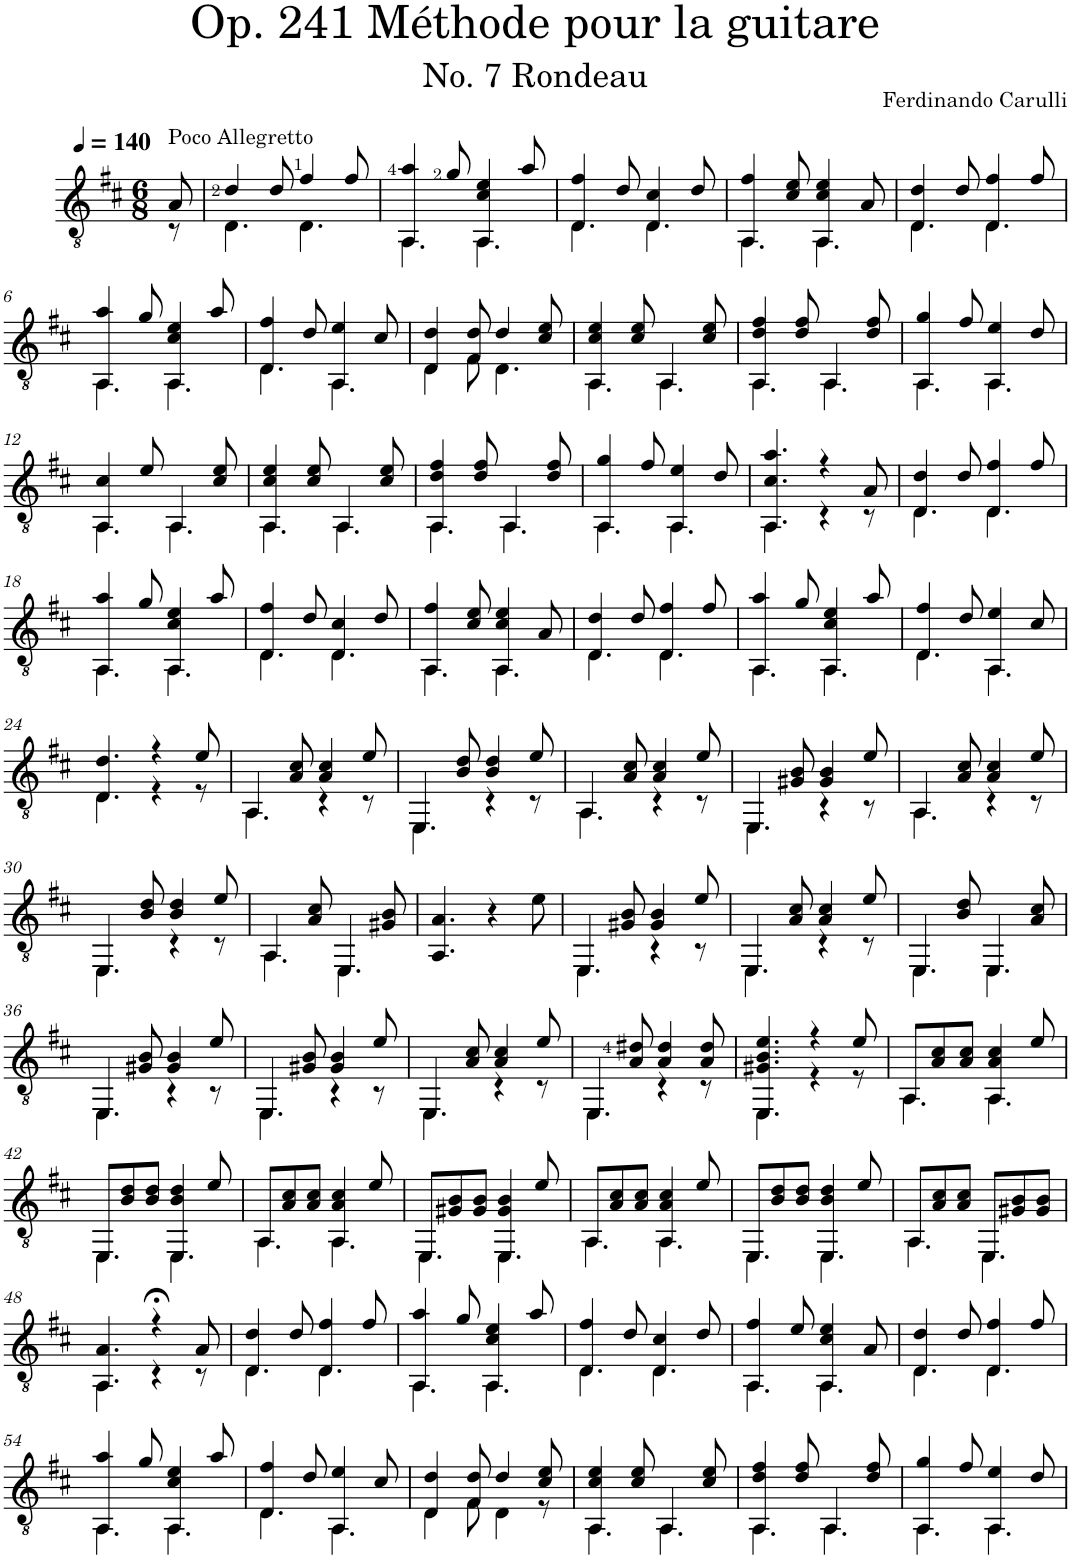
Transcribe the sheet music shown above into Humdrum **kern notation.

**kern
*part1
*staff1
*I"Classical Guitar
*clefGv2
*k[f#c#]
*D:
*M6/8
*MM140
=
*^
!LO:TX:a:t=Poco Allegretto	!
8A/	8r
=1	=1
4d/	4.D\
8d/	.
4f#/	4.D\
8f#/	.
=2	=2
!LO:N:n=1:head=solid	!
4AA/ 4a/	4.AA\
8g/	.
!LO:N:n=1:head=solid	!
4AA/ 4c#/ 4e/	4.AA\
8a/	.
=3	=3
!LO:N:n=1:head=solid	!
4D/ 4f#/	4.D\
8d/	.
!LO:N:n=1:head=solid	!
4D/ 4c#/	4.D\
8d/	.
=4	=4
!LO:N:n=1:head=solid	!
4AA/ 4f#/	4.AA\
8c#/ 8e/	.
!LO:N:n=1:head=solid	!
4AA/ 4c#/ 4e/	4.AA\
8A/	.
=5	=5
!LO:N:n=1:head=solid	!
4D/ 4d/	4.D\
8d/	.
!LO:N:n=1:head=solid	!
4D/ 4f#/	4.D\
8f#/	.
!!LO:LB:g=z	!!
=6	=6
!LO:N:n=1:head=solid	!
4AA/ 4a/	4.AA\
8g/	.
!LO:N:n=1:head=solid	!
4AA/ 4c#/ 4e/	4.AA\
8a/	.
=7	=7
!LO:N:n=1:head=solid	!
4D/ 4f#/	4.D\
8d/	.
!LO:N:n=1:head=solid	!
4AA/ 4e/	4.AA\
8c#/	.
=8	=8
4D/ 4d/	4D\
8F#/ 8d/	8F#\
4d/	4.D\
8c#/ 8e/	.
=9	=9
!LO:N:n=1:head=solid	!
4AA/ 4c#/ 4e/	4.AA\
8c#/ 8e/	.
!LO:N:head=solid	!
4AA/	4.AA\
8c#/ 8e/	.
=10	=10
!LO:N:n=1:head=solid	!
4AA/ 4d/ 4f#/	4.AA\
8d/ 8f#/	.
!LO:N:head=solid	!
4AA/	4.AA\
8d/ 8f#/	.
=11	=11
!LO:N:n=1:head=solid	!
4AA/ 4g/	4.AA\
8f#/	.
!LO:N:n=1:head=solid	!
4AA/ 4e/	4.AA\
8d/	.
!!LO:LB:g=z	!!
=12	=12
!LO:N:n=1:head=solid	!
4AA/ 4c#/	4.AA\
8e/	.
!LO:N:head=solid	!
4AA/	4.AA\
8c#/ 8e/	.
=13	=13
!LO:N:n=1:head=solid	!
4AA/ 4c#/ 4e/	4.AA\
8c#/ 8e/	.
!LO:N:head=solid	!
4AA/	4.AA\
8c#/ 8e/	.
=14	=14
!LO:N:n=1:head=solid	!
4AA/ 4d/ 4f#/	4.AA\
8d/ 8f#/	.
!LO:N:head=solid	!
4AA/	4.AA\
8d/ 8f#/	.
=15	=15
!LO:N:n=1:head=solid	!
4AA/ 4g/	4.AA\
8f#/	.
!LO:N:n=1:head=solid	!
4AA/ 4e/	4.AA\
8d/	.
=16	=16
4.AA/ 4.c#/ 4.a/	4.AA\
4r	4r
8A/	8r
=17	=17
!LO:N:n=1:head=solid	!
4D/ 4d/	4.D\
8d/	.
!LO:N:n=1:head=solid	!
4D/ 4f#/	4.D\
8f#/	.
!!LO:LB:g=z	!!
=18	=18
!LO:N:n=1:head=solid	!
4AA/ 4a/	4.AA\
8g/	.
!LO:N:n=1:head=solid	!
4AA/ 4c#/ 4e/	4.AA\
8a/	.
=19	=19
!LO:N:n=1:head=solid	!
4D/ 4f#/	4.D\
8d/	.
!LO:N:n=1:head=solid	!
4D/ 4c#/	4.D\
8d/	.
=20	=20
!LO:N:n=1:head=solid	!
4AA/ 4f#/	4.AA\
8c#/ 8e/	.
!LO:N:n=1:head=solid	!
4AA/ 4c#/ 4e/	4.AA\
8A/	.
=21	=21
!LO:N:n=1:head=solid	!
4D/ 4d/	4.D\
8d/	.
!LO:N:n=1:head=solid	!
4D/ 4f#/	4.D\
8f#/	.
=22	=22
!LO:N:n=1:head=solid	!
4AA/ 4a/	4.AA\
8g/	.
!LO:N:n=1:head=solid	!
4AA/ 4c#/ 4e/	4.AA\
8a/	.
=23	=23
!LO:N:n=1:head=solid	!
4D/ 4f#/	4.D\
8d/	.
!LO:N:n=1:head=solid	!
4AA/ 4e/	4.AA\
8c#/	.
!!LO:LB:g=z	!!
=24	=24
4.D/ 4.d/	4.D\
4r	4r
8e/	8r
=25	=25
!LO:N:head=solid	!
4AA/	4.AA\
8A/ 8c#/	.
4A/ 4c#/	4r
8e/	8r
=26	=26
!LO:N:head=solid	!
4EE/	4.EE\
8B/ 8d/	.
4B/ 4d/	4r
8e/	8r
=27	=27
!LO:N:head=solid	!
4AA/	4.AA\
8A/ 8c#/	.
4A/ 4c#/	4r
8e/	8r
=28	=28
!LO:N:head=solid	!
4EE/	4.EE\
8G#X/ 8B/	.
4G#/ 4B/	4r
8e/	8r
=29	=29
!LO:N:head=solid	!
4AA/	4.AA\
8A/ 8c#/	.
4A/ 4c#/	4r
8e/	8r
!!LO:LB:g=z	!!
=30	=30
!LO:N:head=solid	!
4EE/	4.EE\
8B/ 8d/	.
4B/ 4d/	4r
8e/	8r
=31	=31
!LO:N:head=solid	!
4AA/	4.AA\
8A/ 8c#/	.
!LO:N:head=solid	!
4EE/	4.EE\
8G#X/ 8B/	.
*v	*v
=32
!LO:N:n=1:head=solid
4.AA/ 4.A/
4r
8e\
=33
!LO:N:head=solid
*^
4EE/	4.EE\
8G#X/ 8B/	.
4G#/ 4B/	4r
8e/	8r
=34	=34
!LO:N:head=solid	!
4EE/	4.EE\
8A/ 8c#/	.
4A/ 4c#/	4r
8e/	8r
=35	=35
!LO:N:head=solid	!
4EE/	4.EE\
8B/ 8d/	.
!LO:N:head=solid	!
4EE/	4.EE\
8A/ 8c#/	.
!!LO:LB:g=z	!!
=36	=36
!LO:N:head=solid	!
4EE/	4.EE\
8G#X/ 8B/	.
4G#/ 4B/	4r
8e/	8r
=37	=37
!LO:N:head=solid	!
4EE/	4.EE\
8G#X/ 8B/	.
4G#/ 4B/	4r
8e/	8r
=38	=38
!LO:N:head=solid	!
4EE/	4.EE\
8A/ 8c#/	.
4A/ 4c#/	4r
8e/	8r
=39	=39
!LO:N:head=solid	!
4EE/	4.EE\
8A/ 8d#X/	.
4A/ 4d#/	4r
8A/ 8d#/	8r
=40	=40
4.EE/ 4.G#X/ 4.B/ 4.e/	4.EE\
4r	4r
8e/	8r
=41	=41
!LO:N:head=solid	!
8AA/L	4.AA\
8A/ 8c#/	.
8A/ 8c#/J	.
!LO:N:n=1:head=solid	!
4AA/ 4A/ 4c#/	4.AA\
8e/	.
!!LO:LB:g=z	!!
=42	=42
!LO:N:head=solid	!
8EE/L	4.EE\
8B/ 8d/	.
8B/ 8d/J	.
!LO:N:n=1:head=solid	!
4EE/ 4B/ 4d/	4.EE\
8e/	.
=43	=43
!LO:N:head=solid	!
8AA/L	4.AA\
8A/ 8c#/	.
8A/ 8c#/J	.
!LO:N:n=1:head=solid	!
4AA/ 4A/ 4c#/	4.AA\
8e/	.
=44	=44
!LO:N:head=solid	!
8EE/L	4.EE\
8G#X/ 8B/	.
8G#/ 8B/J	.
!LO:N:n=1:head=solid	!
4EE/ 4G#/ 4B/	4.EE\
8e/	.
=45	=45
!LO:N:head=solid	!
8AA/L	4.AA\
8A/ 8c#/	.
8A/ 8c#/J	.
!LO:N:n=1:head=solid	!
4AA/ 4A/ 4c#/	4.AA\
8e/	.
=46	=46
!LO:N:head=solid	!
8EE/L	4.EE\
8B/ 8d/	.
8B/ 8d/J	.
!LO:N:n=1:head=solid	!
4EE/ 4B/ 4d/	4.EE\
8e/	.
=47	=47
!LO:N:head=solid	!
8AA/L	4.AA\
8A/ 8c#/	.
8A/ 8c#/J	.
!LO:N:head=solid	!
8EE/L	4.EE\
8G#X/ 8B/	.
8G#/ 8B/J	.
!!LO:LB:g=z	!!
=48	=48
4.AA/ 4.A/	4.AA\
4r;<	4r
8A/	8r
=49	=49
!LO:N:n=1:head=solid	!
4D/ 4d/	4.D\
8d/	.
!LO:N:n=1:head=solid	!
4D/ 4f#/	4.D\
8f#/	.
=50	=50
!LO:N:n=1:head=solid	!
4AA/ 4a/	4.AA\
8g/	.
!LO:N:n=1:head=solid	!
4AA/ 4c#/ 4e/	4.AA\
8a/	.
=51	=51
!LO:N:n=1:head=solid	!
4D/ 4f#/	4.D\
8d/	.
!LO:N:n=1:head=solid	!
4D/ 4c#/	4.D\
8d/	.
=52	=52
!LO:N:n=1:head=solid	!
4AA/ 4f#/	4.AA\
8e/	.
!LO:N:n=1:head=solid	!
4AA/ 4c#/ 4e/	4.AA\
8A/	.
=53	=53
!LO:N:n=1:head=solid	!
4D/ 4d/	4.D\
8d/	.
!LO:N:n=1:head=solid	!
4D/ 4f#/	4.D\
8f#/	.
!!LO:LB:g=z	!!
=54	=54
!LO:N:n=1:head=solid	!
4AA/ 4a/	4.AA\
8g/	.
!LO:N:n=1:head=solid	!
4AA/ 4c#/ 4e/	4.AA\
8a/	.
=55	=55
!LO:N:n=1:head=solid	!
4D/ 4f#/	4.D\
8d/	.
!LO:N:n=1:head=solid	!
4AA/ 4e/	4.AA\
8c#/	.
=56	=56
!LO:N:n=1:head=solid	!
4D/ 4d/	4D\
8F#/ 8d/	8F#\
4d/	4D\
8c#/ 8e/	8r
=57	=57
!LO:N:n=1:head=solid	!
4AA/ 4c#/ 4e/	4.AA\
8c#/ 8e/	.
!LO:N:head=solid	!
4AA/	4.AA\
8c#/ 8e/	.
=58	=58
!LO:N:n=1:head=solid	!
4AA/ 4d/ 4f#/	4.AA\
8d/ 8f#/	.
!LO:N:head=solid	!
4AA/	4.AA\
8d/ 8f#/	.
=59	=59
!LO:N:n=1:head=solid	!
4AA/ 4g/	4.AA\
8f#/	.
!LO:N:n=1:head=solid	!
4AA/ 4e/	4.AA\
8d/	.
*v	*v
=
*-
